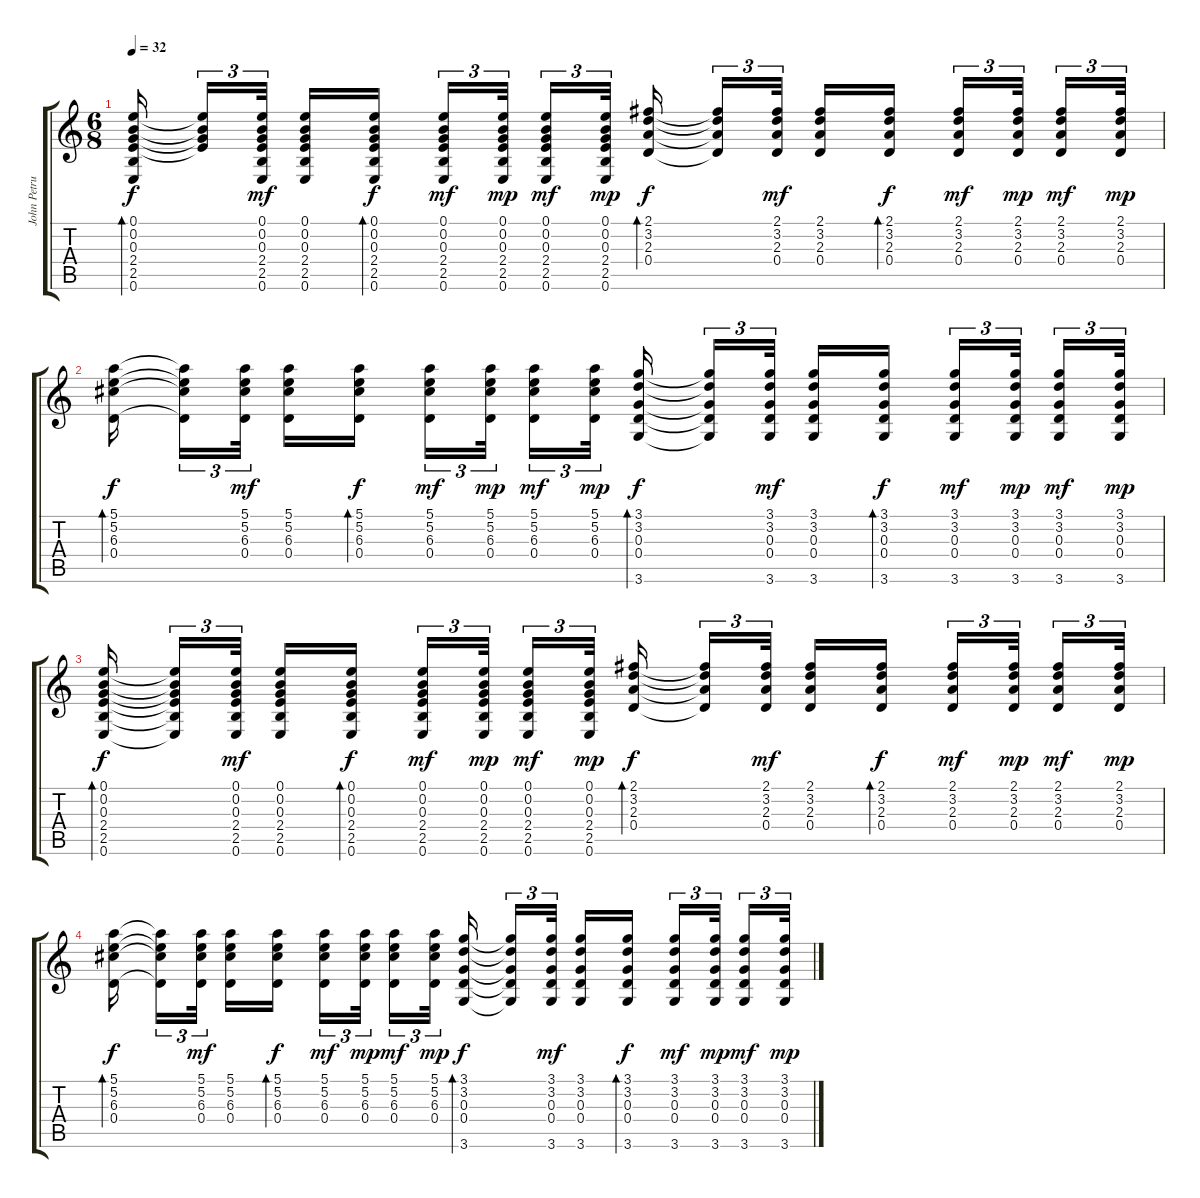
\track ("John Petrucci" "John Petru") {instrument acousticguitarsteel}
\staff {score tabs}
\tuning (E4 B3 G3 D3 A2 E2) {hide}
\ts (6 8)
\tempo 32
\clef g2
\ks c
(0.1 0.2 0.3 2.4 2.5 0.6).16{bd 30 dy f beam splitsecondary} (0.1{t} 0.2{t} 0.3{t} 2.4{t}).16{tu (3 2)} (0.1 0.2 0.3 2.4 2.5 0.6).32{tu (3 2) dy mf beam splitsecondary} (0.1 0.2 0.3 2.4 2.5 0.6).16 (0.1 0.2 0.3 2.4 2.5 0.6).16{bd 30 dy f beam splitsecondary} (0.1 0.2 0.3 2.4 2.5 0.6).16{tu (3 2) dy mf} (0.1 0.2 0.3 2.4 2.5 0.6).32{tu (3 2) dy mp beam splitsecondary} (0.1 0.2 0.3 2.4 2.5 0.6).16{tu (3 2) dy mf} (0.1 0.2 0.3 2.4 2.5 0.6).32{tu (3 2) dy mp} (2.1 3.2 2.3 0.4).16{bd 30 dy f beam splitsecondary} (2.1{t} 3.2{t} 2.3{t} 0.4{t}).16{tu (3 2)} (2.1 3.2 2.3 0.4).32{tu (3 2) dy mf beam splitsecondary} (2.1 3.2 2.3 0.4).16 (2.1 3.2 2.3 0.4).16{bd 30 dy f beam splitsecondary} (2.1 3.2 2.3 0.4).16{tu (3 2) dy mf} (2.1 3.2 2.3 0.4).32{tu (3 2) dy mp beam splitsecondary} (2.1 3.2 2.3 0.4).16{tu (3 2) dy mf} (2.1 3.2 2.3 0.4).32{tu (3 2) dy mp} |
(5.1 5.2 6.3 0.4).16{bd 30 dy f beam splitsecondary} (5.1{t} 5.2{t} 6.3{t} 0.4{t}).16{tu (3 2)} (5.1 5.2 6.3 0.4).32{tu (3 2) dy mf beam splitsecondary} (5.1 5.2 6.3 0.4).16 (5.1 5.2 6.3 0.4).16{bd 30 dy f beam splitsecondary} (5.1 5.2 6.3 0.4).16{tu (3 2) dy mf} (5.1 5.2 6.3 0.4).32{tu (3 2) dy mp beam splitsecondary} (5.1 5.2 6.3 0.4).16{tu (3 2) dy mf} (5.1 5.2 6.3 0.4).32{tu (3 2) dy mp} (3.1 3.2 0.3 0.4 3.6).16{bd 30 dy f beam splitsecondary} (3.1{t} 3.2{t} 0.3{t} 0.4{t} 3.6{t}).16{tu (3 2)} (3.1 3.2 0.3 0.4 3.6).32{tu (3 2) dy mf beam splitsecondary} (3.1 3.2 0.3 0.4 3.6).16 (3.1 3.2 0.3 0.4 3.6).16{bd 30 dy f beam splitsecondary} (3.1 3.2 0.3 0.4 3.6).16{tu (3 2) dy mf} (3.1 3.2 0.3 0.4 3.6).32{tu (3 2) dy mp beam splitsecondary} (3.1 3.2 0.3 0.4 3.6).16{tu (3 2) dy mf} (3.1 3.2 0.3 0.4 3.6).32{tu (3 2) dy mp} |
(0.1 0.2 0.3 2.4 2.5 0.6).16{bd 30 dy f beam splitsecondary} (0.1{t} 0.2{t} 0.3{t} 2.4{t} 2.5{t} 0.6{t}).16{tu (3 2)} (0.1 0.2 0.3 2.4 2.5 0.6).32{tu (3 2) dy mf beam splitsecondary} (0.1 0.2 0.3 2.4 2.5 0.6).16 (0.1 0.2 0.3 2.4 2.5 0.6).16{bd 30 dy f beam splitsecondary} (0.1 0.2 0.3 2.4 2.5 0.6).16{tu (3 2) dy mf} (0.1 0.2 0.3 2.4 2.5 0.6).32{tu (3 2) dy mp beam splitsecondary} (0.1 0.2 0.3 2.4 2.5 0.6).16{tu (3 2) dy mf} (0.1 0.2 0.3 2.4 2.5 0.6).32{tu (3 2) dy mp} (2.1 3.2 2.3 0.4).16{bd 30 dy f beam splitsecondary} (2.1{t} 3.2{t} 2.3{t} 0.4{t}).16{tu (3 2)} (2.1 3.2 2.3 0.4).32{tu (3 2) dy mf beam splitsecondary} (2.1 3.2 2.3 0.4).16 (2.1 3.2 2.3 0.4).16{bd 30 dy f beam splitsecondary} (2.1 3.2 2.3 0.4).16{tu (3 2) dy mf} (2.1 3.2 2.3 0.4).32{tu (3 2) dy mp beam splitsecondary} (2.1 3.2 2.3 0.4).16{tu (3 2) dy mf} (2.1 3.2 2.3 0.4).32{tu (3 2) dy mp} |
(5.1 5.2 6.3 0.4).16{bd 30 dy f beam splitsecondary} (5.1{t} 5.2{t} 6.3{t} 0.4{t}).16{tu (3 2)} (5.1 5.2 6.3 0.4).32{tu (3 2) dy mf beam splitsecondary} (5.1 5.2 6.3 0.4).16 (5.1 5.2 6.3 0.4).16{bd 30 dy f beam splitsecondary} (5.1 5.2 6.3 0.4).16{tu (3 2) dy mf} (5.1 5.2 6.3 0.4).32{tu (3 2) dy mp beam splitsecondary} (5.1 5.2 6.3 0.4).16{tu (3 2) dy mf} (5.1 5.2 6.3 0.4).32{tu (3 2) dy mp} (3.1 3.2 0.3 0.4 3.6).16{bd 30 dy f beam splitsecondary} (3.1{t} 3.2{t} 0.3{t} 0.4{t} 3.6{t}).16{tu (3 2)} (3.1 3.2 0.3 0.4 3.6).32{tu (3 2) dy mf beam splitsecondary} (3.1 3.2 0.3 0.4 3.6).16 (3.1 3.2 0.3 0.4 3.6).16{bd 30 dy f beam splitsecondary} (3.1 3.2 0.3 0.4 3.6).16{tu (3 2) dy mf} (3.1 3.2 0.3 0.4 3.6).32{tu (3 2) dy mp beam splitsecondary} (3.1 3.2 0.3 0.4 3.6).16{tu (3 2) dy mf} (3.1 3.2 0.3 0.4 3.6).32{tu (3 2) dy mp}
